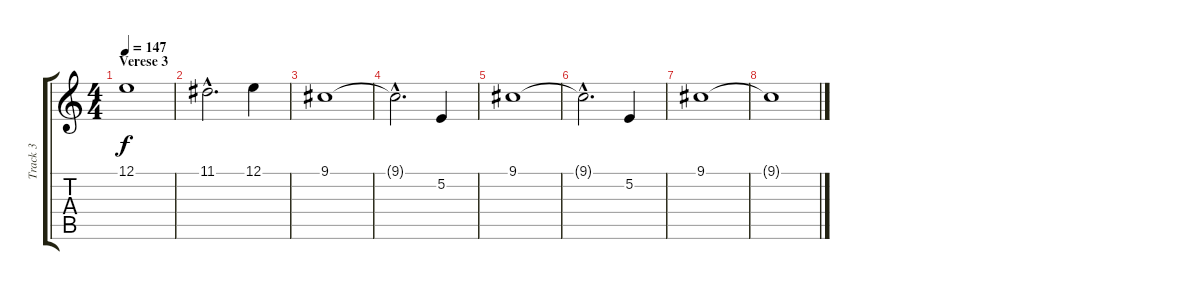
\track ("Track 3" "Track 3") {instrument pad4choir}
\staff {score tabs}
\tuning (E4 B3 G3 D3 A2 E2) {hide}
\ts (4 4)
\section ("" "Verese 3")
\tempo 147
\clef g2
\ks c
12.1.1{dy f} |
11.1{hac}.2{d} 12.1.4 |
9.1.1 |
9.1{hac t}.2{d} 5.2.4 |
9.1.1 |
9.1{hac t}.2{d} 5.2.4 |
9.1.1 |
9.1{t}.1
